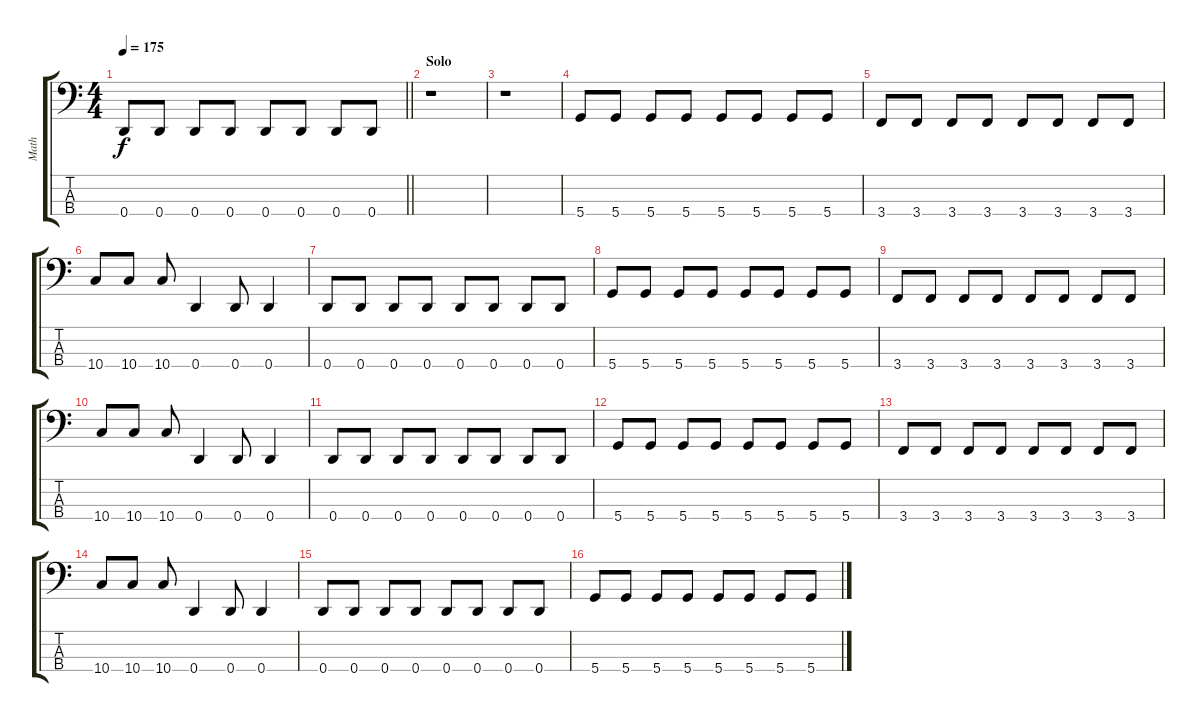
\track ("Math" "Math") {instrument electricbasspick}
\staff {score tabs}
\tuning (G2 D2 A1 D1) {hide}
\ts (4 4)
\tempo 175
\clef f4
\barLineRight lightlight
\ks c
0.4.8{dy f} 0.4.8 0.4.8 0.4.8 0.4.8 0.4.8 0.4.8 0.4.8 |
\section ("" "Solo")
r.1 |
r.1 |
5.4.8 5.4.8 5.4.8 5.4.8 5.4.8 5.4.8 5.4.8 5.4.8 |
3.4.8 3.4.8 3.4.8 3.4.8 3.4.8 3.4.8 3.4.8 3.4.8 |
10.4.8 10.4.8 10.4.8 0.4.4 0.4.8 0.4.4 |
0.4.8 0.4.8 0.4.8 0.4.8 0.4.8 0.4.8 0.4.8 0.4.8 |
5.4.8 5.4.8 5.4.8 5.4.8 5.4.8 5.4.8 5.4.8 5.4.8 |
3.4.8 3.4.8 3.4.8 3.4.8 3.4.8 3.4.8 3.4.8 3.4.8 |
10.4.8 10.4.8 10.4.8 0.4.4 0.4.8 0.4.4 |
0.4.8 0.4.8 0.4.8 0.4.8 0.4.8 0.4.8 0.4.8 0.4.8 |
5.4.8 5.4.8 5.4.8 5.4.8 5.4.8 5.4.8 5.4.8 5.4.8 |
3.4.8 3.4.8 3.4.8 3.4.8 3.4.8 3.4.8 3.4.8 3.4.8 |
10.4.8 10.4.8 10.4.8 0.4.4 0.4.8 0.4.4 |
0.4.8 0.4.8 0.4.8 0.4.8 0.4.8 0.4.8 0.4.8 0.4.8 |
5.4.8 5.4.8 5.4.8 5.4.8 5.4.8 5.4.8 5.4.8 5.4.8
